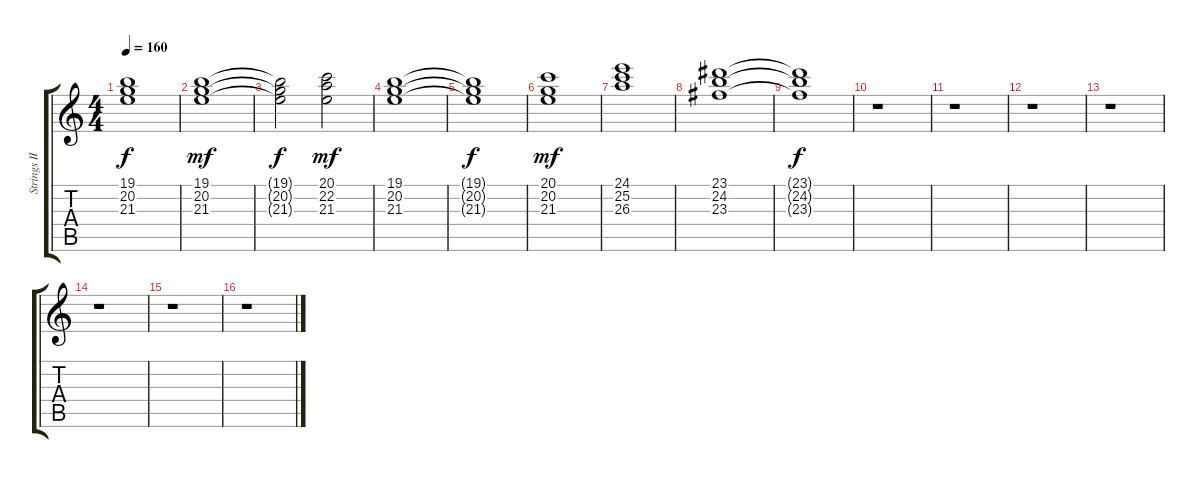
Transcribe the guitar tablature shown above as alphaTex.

\track ("Strings II" "Strings II") {instrument stringensemble1}
\staff {score tabs}
\tuning (E4 B3 G3 D3 A2 E2) {hide}
\ts (4 4)
\tempo 160
\clef g2
\ks c
(19.1{t} 20.2{t} 21.3{t}).1{dy f} |
(19.1 20.2 21.3).1{dy mf volume 13 instrument synthstrings2} |
(19.1{t} 20.2{t} 21.3{t}).2{dy f} (20.1 22.2 21.3).2{dy mf volume 13 instrument synthstrings2} |
(19.1 20.2 21.3).1{volume 13 instrument synthstrings2} |
(19.1{t} 20.2{t} 21.3{t}).1{dy f} |
(20.1 20.2 21.3).1{dy mf volume 13 instrument synthstrings2} |
(24.1 25.2 26.3).1{volume 13 instrument synthstrings2} |
(23.1 24.2 23.3).1{volume 13 instrument synthstrings2} |
(23.1{t} 24.2{t} 23.3{t}).1{dy f} |
r.1{volume 13 instrument stringensemble1} |
r.1 |
r.1 |
r.1 |
r.1 |
r.1 |
r.1
